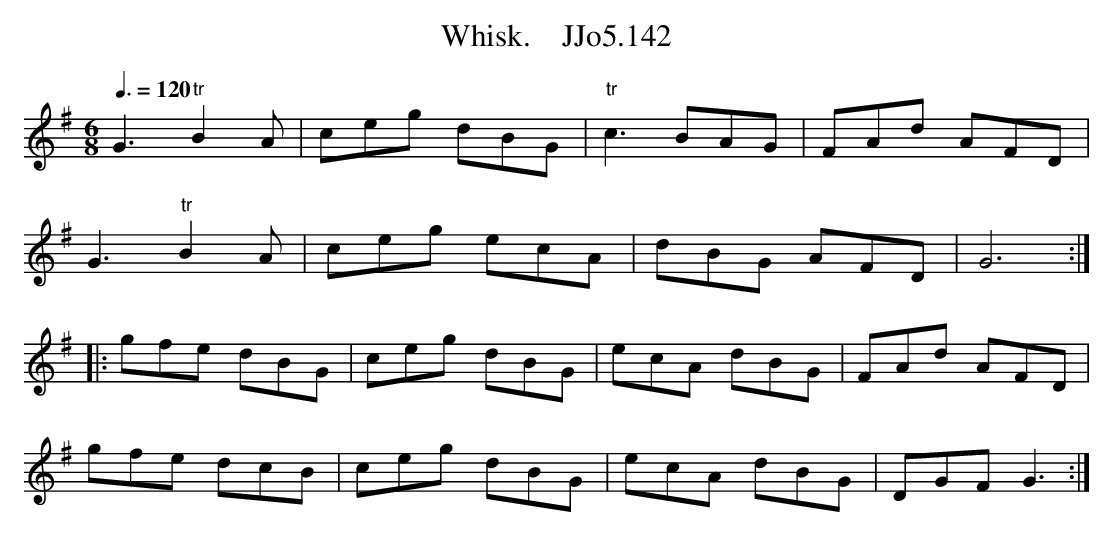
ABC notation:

X:1
T:Whisk.    JJo5.142
Q:3/8=120
M:6/8
L:1/8
K:G
G3 "tr"B2A|ceg dBG|"tr"c3 BAG|FAd AFD|
G3 "tr"B2A|ceg ecA|dBG AFD|G6:|
|:gfe dBG|ceg dBG|ecA dBG|FAd AFD|
gfe dcB|ceg dBG|ecA dBG|DGF G3 :|
